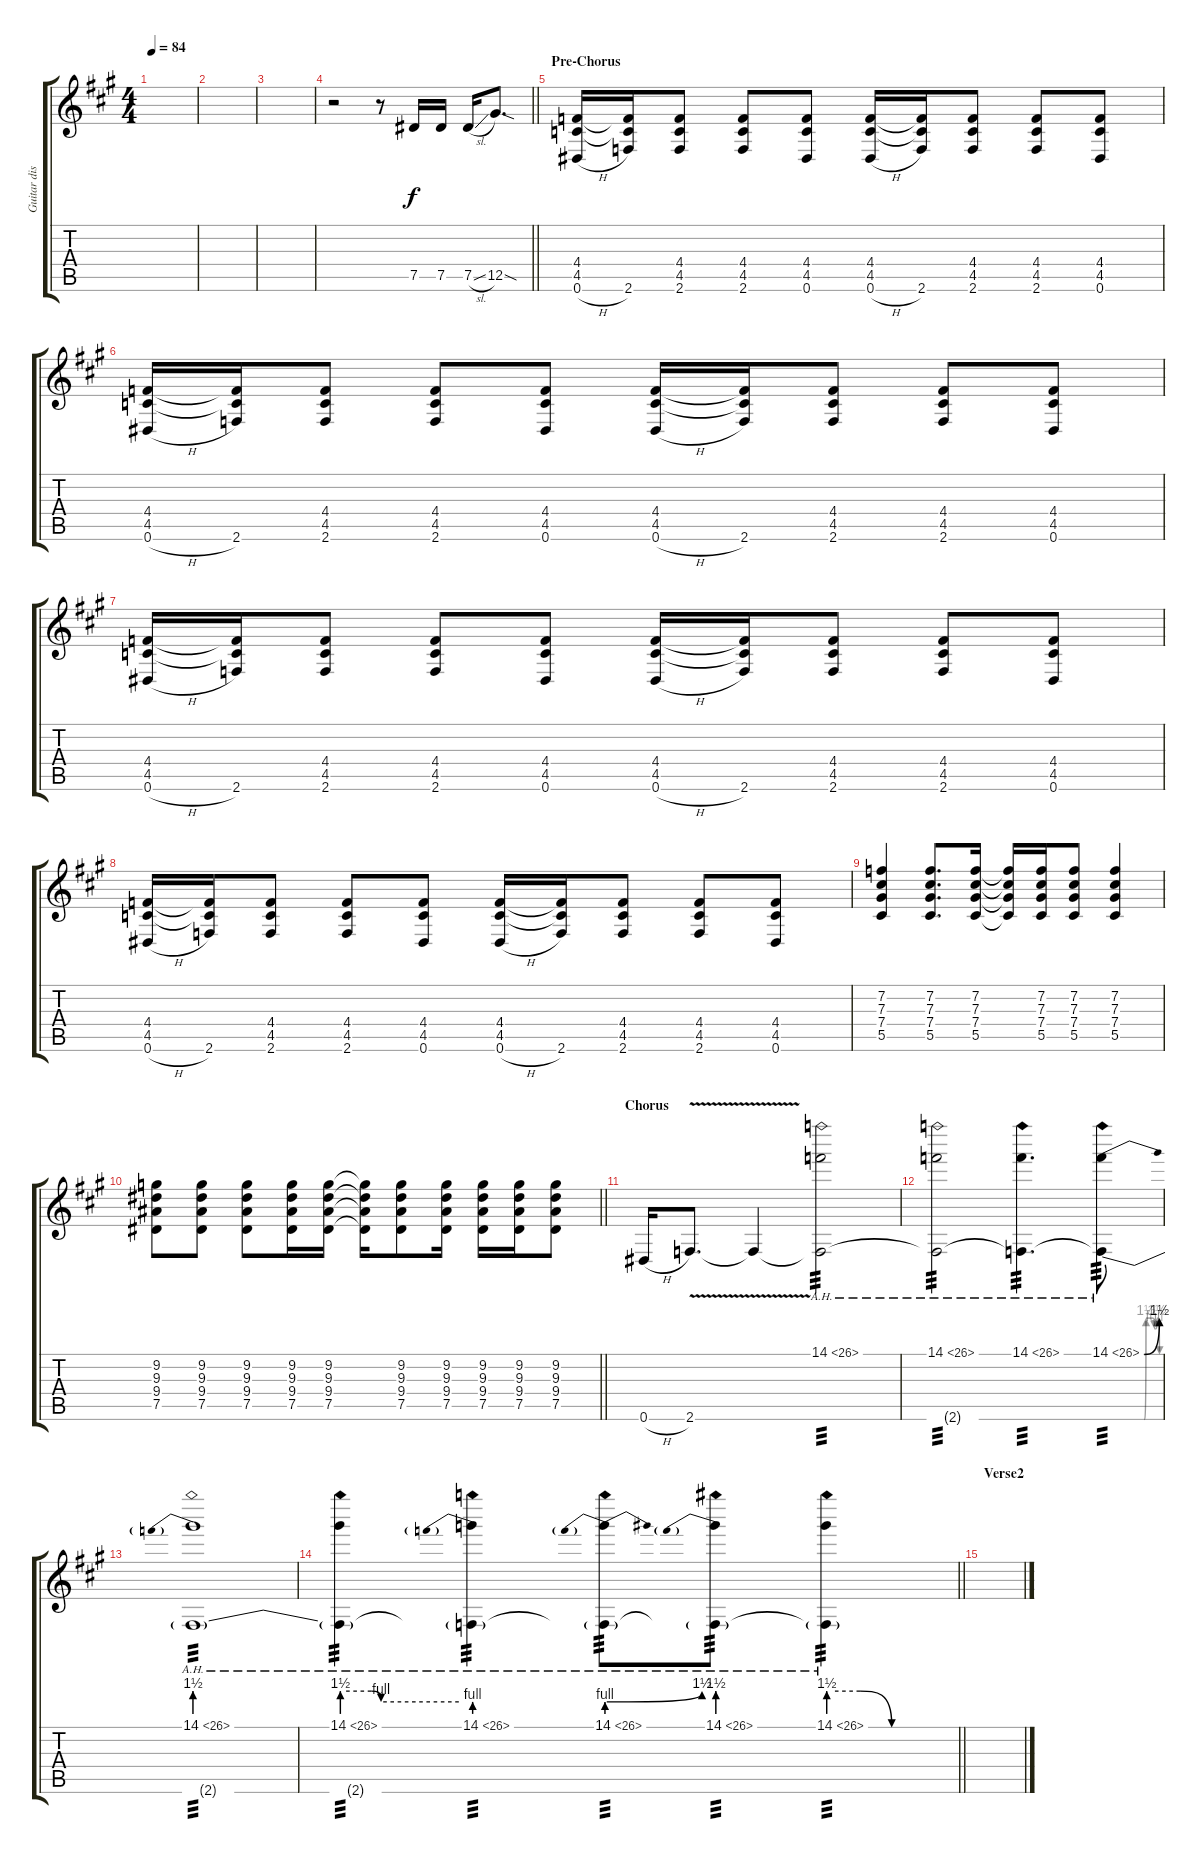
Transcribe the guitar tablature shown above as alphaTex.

\track ("Guitar distortion" "Guitar dis") {instrument distortionguitar}
\staff {score tabs}
\tuning (Eb4 Bb3 Gb3 Db3 Ab2 Eb2) {hide}
\ts (4 4)
\tempo 84
\clef g2
\ks a
|
|
|
\barLineRight lightlight
r.2{volume 0} r.8{volume 13} 7.5.16 7.5.16 7.5{sl}.16 12.5{sod}.8{d} |
\section ("" "Pre-Chorus")
(4.4 4.5 0.6{h}).16 (4.4{t} 4.5{t} 2.6).16 (4.4 4.5 2.6).8 (4.4 4.5 2.6).8 (4.4 4.5 0.6).8 (4.4 4.5 0.6{h}).16 (4.4{t} 4.5{t} 2.6).16 (4.4 4.5 2.6).8 (4.4 4.5 2.6).8 (4.4 4.5 0.6).8 |
(4.4 4.5 0.6{h}).16 (4.4{t} 4.5{t} 2.6).16 (4.4 4.5 2.6).8 (4.4 4.5 2.6).8 (4.4 4.5 0.6).8 (4.4 4.5 0.6{h}).16 (4.4{t} 4.5{t} 2.6).16 (4.4 4.5 2.6).8 (4.4 4.5 2.6).8 (4.4 4.5 0.6).8 |
(4.4 4.5 0.6{h}).16 (4.4{t} 4.5{t} 2.6).16 (4.4 4.5 2.6).8 (4.4 4.5 2.6).8 (4.4 4.5 0.6).8 (4.4 4.5 0.6{h}).16 (4.4{t} 4.5{t} 2.6).16 (4.4 4.5 2.6).8 (4.4 4.5 2.6).8 (4.4 4.5 0.6).8 |
(4.4 4.5 0.6{h}).16 (4.4{t} 4.5{t} 2.6).16 (4.4 4.5 2.6).8 (4.4 4.5 2.6).8 (4.4 4.5 0.6).8 (4.4 4.5 0.6{h}).16 (4.4{t} 4.5{t} 2.6).16 (4.4 4.5 2.6).8 (4.4 4.5 2.6).8 (4.4 4.5 0.6).8 |
(7.2 7.3 7.4 5.5).4 (7.2 7.3 7.4 5.5).8{d} (7.2 7.3 7.4 5.5).16 (7.2{t} 7.3{t} 7.4{t} 5.5{t}).16 (7.2 7.3 7.4 5.5).16 (7.2 7.3 7.4 5.5).8 (7.2 7.3 7.4 5.5).4 |
\barLineRight lightlight
(9.2 9.3 9.4 7.5).8 (9.2 9.3 9.4 7.5).8 (9.2 9.3 9.4 7.5).8 (9.2 9.3 9.4 7.5).16 (9.2 9.3 9.4 7.5).16 (9.2{t} 9.3{t} 9.4{t} 7.5{t}).16 (9.2 9.3 9.4 7.5).8 (9.2 9.3 9.4 7.5).16 (9.2 9.3 9.4 7.5).16 (9.2 9.3 9.4 7.5).16 (9.2 9.3 9.4 7.5).8 |
\section ("" "Chorus")
0.6{h}.16 2.6{v}.8{d} 2.6{t}.4 (14.1{ah 12} 2.6{t}).2{tp 3} |
(14.1{ah 12} 2.6{t}).2{tp 3} (14.1{ah 12} 2.6{t}).4{d tp 3} (14.1{be (bend 0 0 60 6) ah 12} 2.6{be (custom 0 0 7 6 35 6 40 4 45 4 50 6 53 6 60 0) t}).8{tp 3} |
(14.1{be (prebend 0 6 60 6) ah 12} 2.6{t}).1{tp 3} |
\barLineRight lightlight
(14.1{be (custom 0 6 15 6 20 4 60 4) ah 12} 2.6{t}).4{tp 3} (14.1{be (prebend 0 4 60 4) ah 12} 2.6{t}).4{tp 3} (14.1{be (prebendbend 0 4 60 6) ah 12} 2.6{t}).8{tp 3} (14.1{be (prebend 0 6 60 6) ah 12} 2.6{t}).8{tp 3} (14.1{be (custom 0 6 15 6 30 0 60 0) ah 12} 2.6{t}).4{tp 3} |
\section ("" "Verse2")
